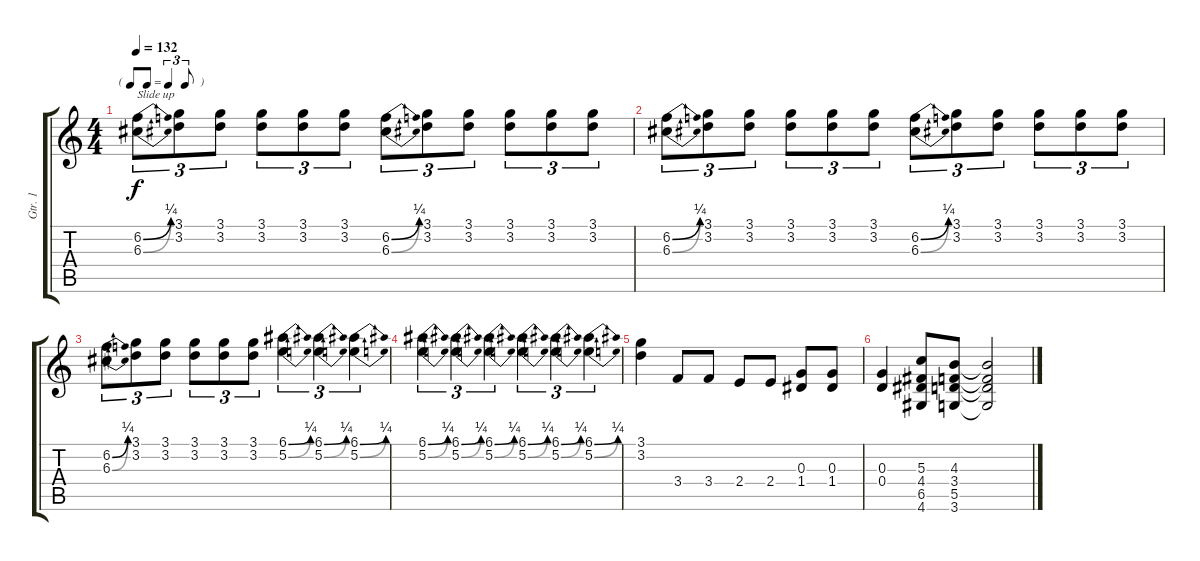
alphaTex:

\track ("Gtr. 1" "Gtr. 1") {instrument electricguitarjazz}
\staff {score tabs}
\tuning (E4 B3 G3 D3 A2 E2) {hide}
\ts (4 4)
\tf triplet8th
\tempo 132
\clef g2
\ks c
(6.2{be (bend 0 0 60 1)} 6.3{be (bend 0 0 60 1)}).8{tu (3 2) txt "Slide up" dy f} (3.1 3.2).8{tu (3 2)} (3.1 3.2).8{tu (3 2)} (3.1 3.2).8{tu (3 2)} (3.1 3.2).8{tu (3 2)} (3.1 3.2).8{tu (3 2)} (6.2{be (bend 0 0 60 1)} 6.3{be (bend 0 0 60 1)}).8{tu (3 2)} (3.1 3.2).8{tu (3 2)} (3.1 3.2).8{tu (3 2)} (3.1 3.2).8{tu (3 2)} (3.1 3.2).8{tu (3 2)} (3.1 3.2).8{tu (3 2)} |
(6.2{be (bend 0 0 60 1)} 6.3{be (bend 0 0 60 1)}).8{tu (3 2)} (3.1 3.2).8{tu (3 2)} (3.1 3.2).8{tu (3 2)} (3.1 3.2).8{tu (3 2)} (3.1 3.2).8{tu (3 2)} (3.1 3.2).8{tu (3 2)} (6.2{be (bend 0 0 60 1)} 6.3{be (bend 0 0 60 1)}).8{tu (3 2)} (3.1 3.2).8{tu (3 2)} (3.1 3.2).8{tu (3 2)} (3.1 3.2).8{tu (3 2)} (3.1 3.2).8{tu (3 2)} (3.1 3.2).8{tu (3 2)} |
(6.2{be (bend 0 0 60 1)} 6.3{be (bend 0 0 60 1)}).8{tu (3 2)} (3.1 3.2).8{tu (3 2)} (3.1 3.2).8{tu (3 2)} (3.1 3.2).8{tu (3 2)} (3.1 3.2).8{tu (3 2)} (3.1 3.2).8{tu (3 2)} (6.1{be (bend 0 0 60 1)} 5.2{be (bend 0 0 60 1)}).4{tu (3 2)} (6.1{be (bend 0 0 60 1)} 5.2{be (bend 0 0 60 1)}).4{tu (3 2)} (6.1{be (bend 0 0 60 1)} 5.2{be (bend 0 0 60 1)}).4{tu (3 2)} |
(6.1{be (bend 0 0 60 1)} 5.2{be (bend 0 0 60 1)}).4{tu (3 2)} (6.1{be (bend 0 0 60 1)} 5.2{be (bend 0 0 60 1)}).4{tu (3 2)} (6.1{be (bend 0 0 60 1)} 5.2{be (bend 0 0 60 1)}).4{tu (3 2)} (6.1{be (bend 0 0 60 1)} 5.2{be (bend 0 0 60 1)}).4{tu (3 2)} (6.1{be (bend 0 0 60 1)} 5.2{be (bend 0 0 60 1)}).4{tu (3 2)} (6.1{be (bend 0 0 60 1)} 5.2{be (bend 0 0 60 1)}).4{tu (3 2)} |
(3.1 3.2).4 3.4.8 3.4.8 2.4.8 2.4.8 (0.3 1.4).8 (0.3 1.4).8 |
(0.3 0.4).4 (5.3 4.4 6.5 4.6).8 (4.3 3.4 5.5 3.6).8 (4.3{t} 3.4{t} 5.5{t} 3.6{t}).2
